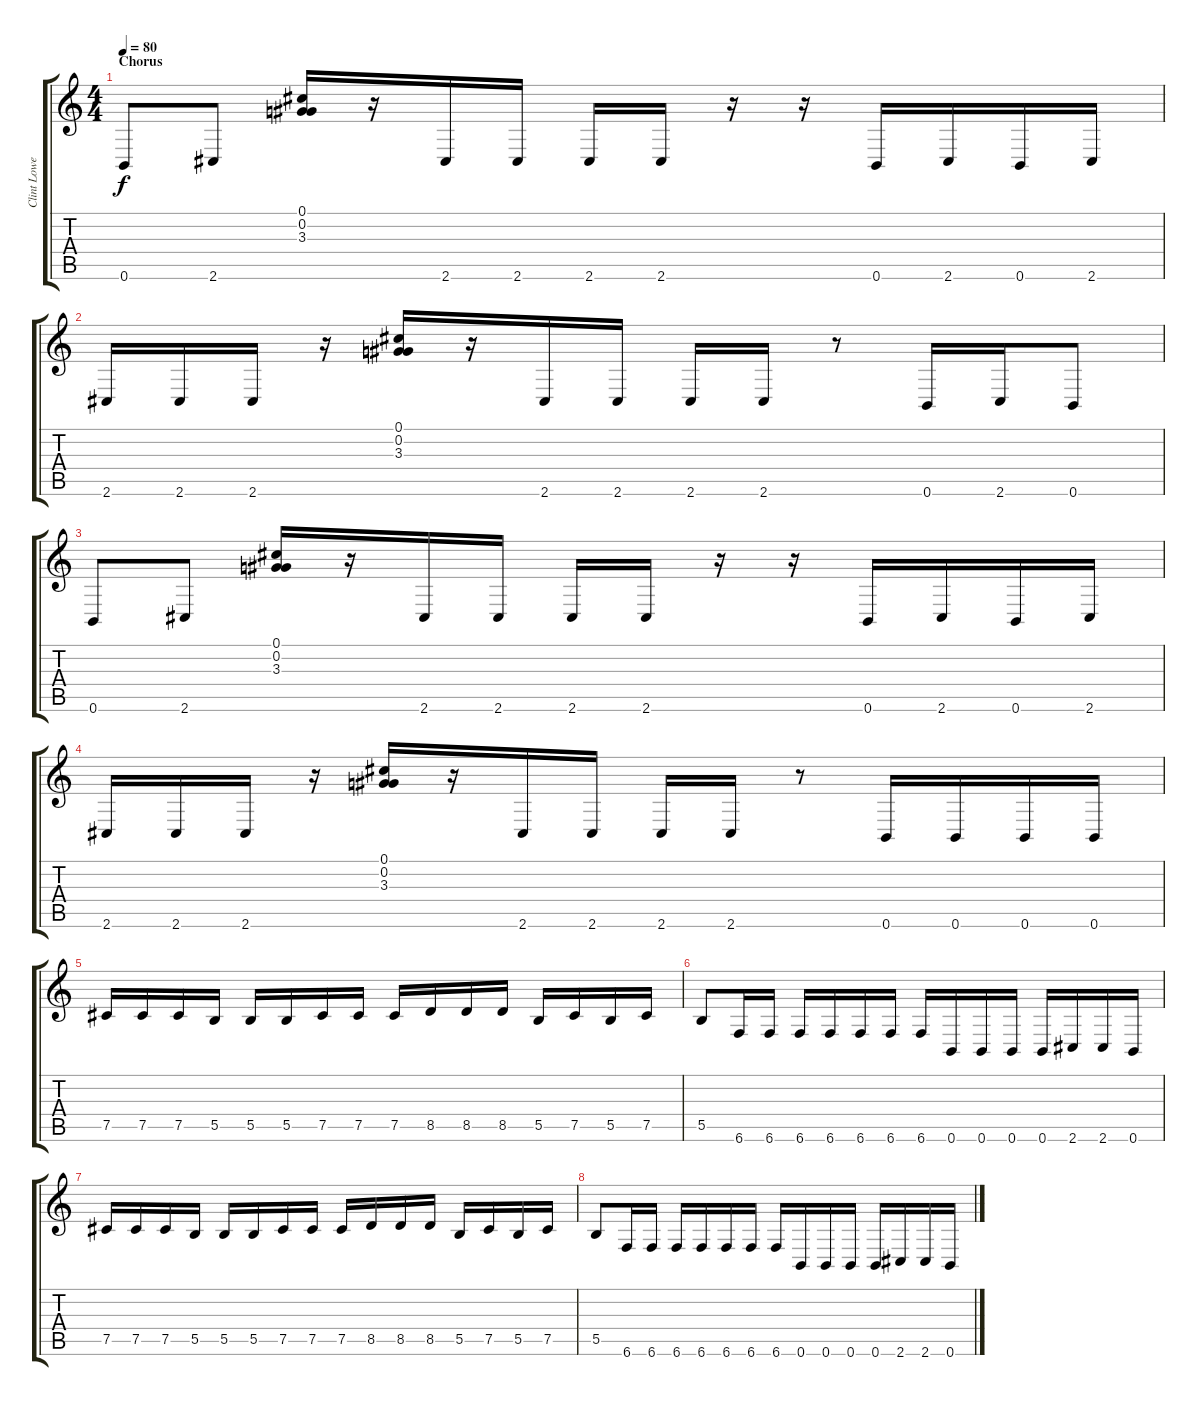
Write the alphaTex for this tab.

\track ("Clint Lowery" "Clint Lowe") {instrument overdrivenguitar}
\staff {score tabs}
\tuning (Db4 Ab3 E3 B2 Gb2 B1) {hide}
\ts (4 4)
\section ("" "Chorus")
\tempo 80
\clef g2
\ks c
0.6.8{dy f} 2.6.8 (0.1 0.2 3.3).16 r.16 2.6.16 2.6.16 2.6.16 2.6.16 r.16 r.16 0.6.16 2.6.16 0.6.16 2.6.16 |
2.6.16 2.6.16 2.6.16 r.16 (0.1 0.2 3.3).16 r.16 2.6.16 2.6.16 2.6.16 2.6.16 r.8 0.6.16 2.6.16 0.6.8 |
0.6.8 2.6.8 (0.1 0.2 3.3).16 r.16 2.6.16 2.6.16 2.6.16 2.6.16 r.16 r.16 0.6.16 2.6.16 0.6.16 2.6.16 |
2.6.16 2.6.16 2.6.16 r.16 (0.1 0.2 3.3).16 r.16 2.6.16 2.6.16 2.6.16 2.6.16 r.8 0.6.16 0.6.16 0.6.16 0.6.16 |
7.5.16 7.5.16 7.5.16 5.5.16 5.5.16 5.5.16 7.5.16 7.5.16 7.5.16 8.5.16 8.5.16 8.5.16 5.5.16 7.5.16 5.5.16 7.5.16 |
5.5.8 6.6.16 6.6.16 6.6.16 6.6.16 6.6.16 6.6.16 6.6.16 0.6.16 0.6.16 0.6.16 0.6.16 2.6.16 2.6.16 0.6.16 |
7.5.16 7.5.16 7.5.16 5.5.16 5.5.16 5.5.16 7.5.16 7.5.16 7.5.16 8.5.16 8.5.16 8.5.16 5.5.16 7.5.16 5.5.16 7.5.16 |
5.5.8 6.6.16 6.6.16 6.6.16 6.6.16 6.6.16 6.6.16 6.6.16 0.6.16 0.6.16 0.6.16 0.6.16 2.6.16 2.6.16 0.6.16
